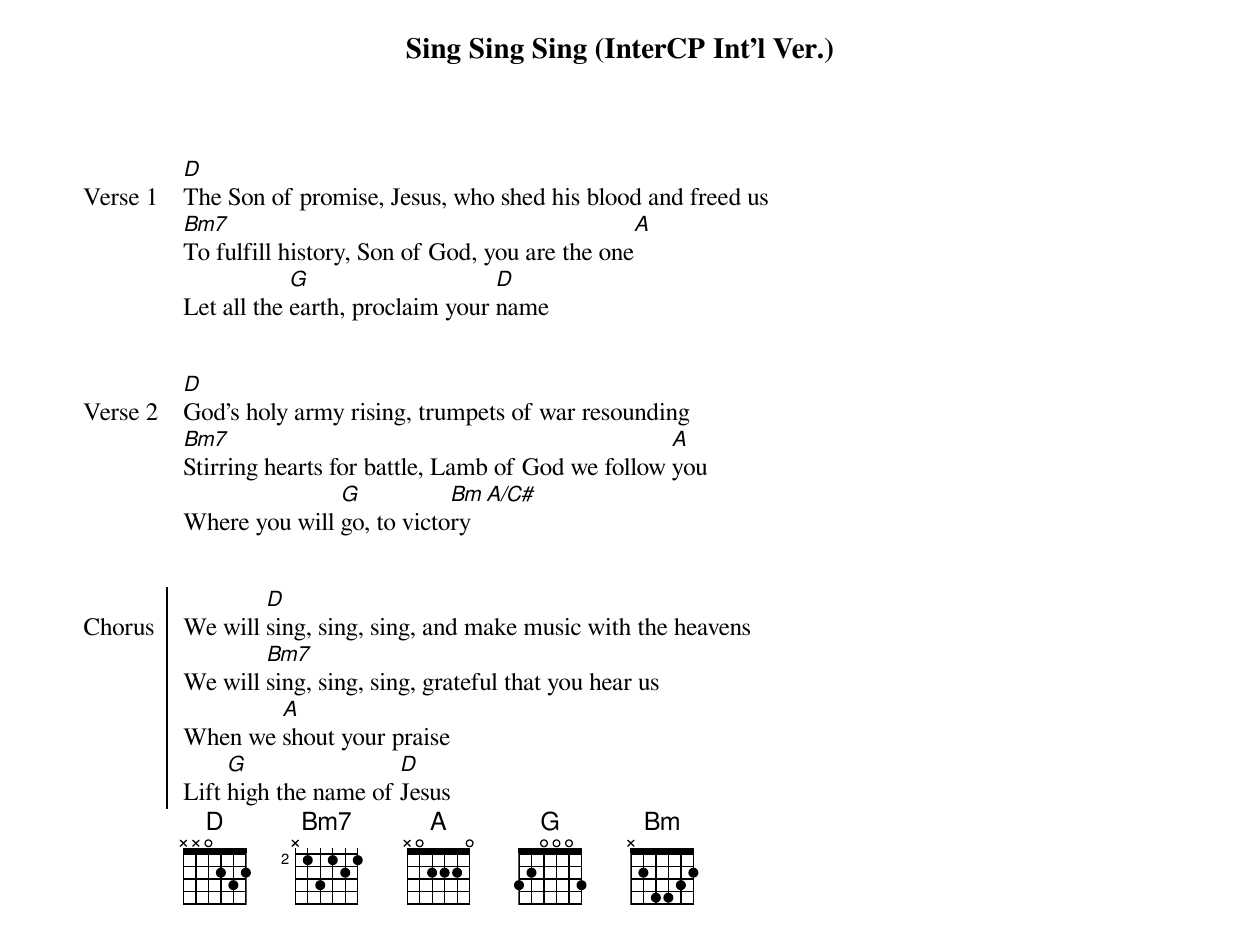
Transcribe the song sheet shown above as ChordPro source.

{title: Sing Sing Sing (InterCP Int’l Ver.)}
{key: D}
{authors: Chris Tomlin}
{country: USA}
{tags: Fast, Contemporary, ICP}

{start_of_verse: Verse 1}
[D]The Son of promise, Jesus, who shed his blood and freed us
[Bm7]To fulfill history, Son of God, you are the one[A]
Let all the [G]earth, proclaim your [D]name

{end_of_verse}

{start_of_verse: Verse 2}
[D]God’s holy army rising, trumpets of war resounding
[Bm7]Stirring hearts for battle, Lamb of God we follow [A]you
Where you will [G]go, to victo[Bm]ry [A/C#]

{end_of_verse}

{start_of_chorus: Chorus}
We will [D]sing, sing, sing, and make music with the heavens
We will [Bm7]sing, sing, sing, grateful that you hear us
When we [A]shout your praise
Lift [G]high the name of [D]Jesus
{end_of_chorus}
